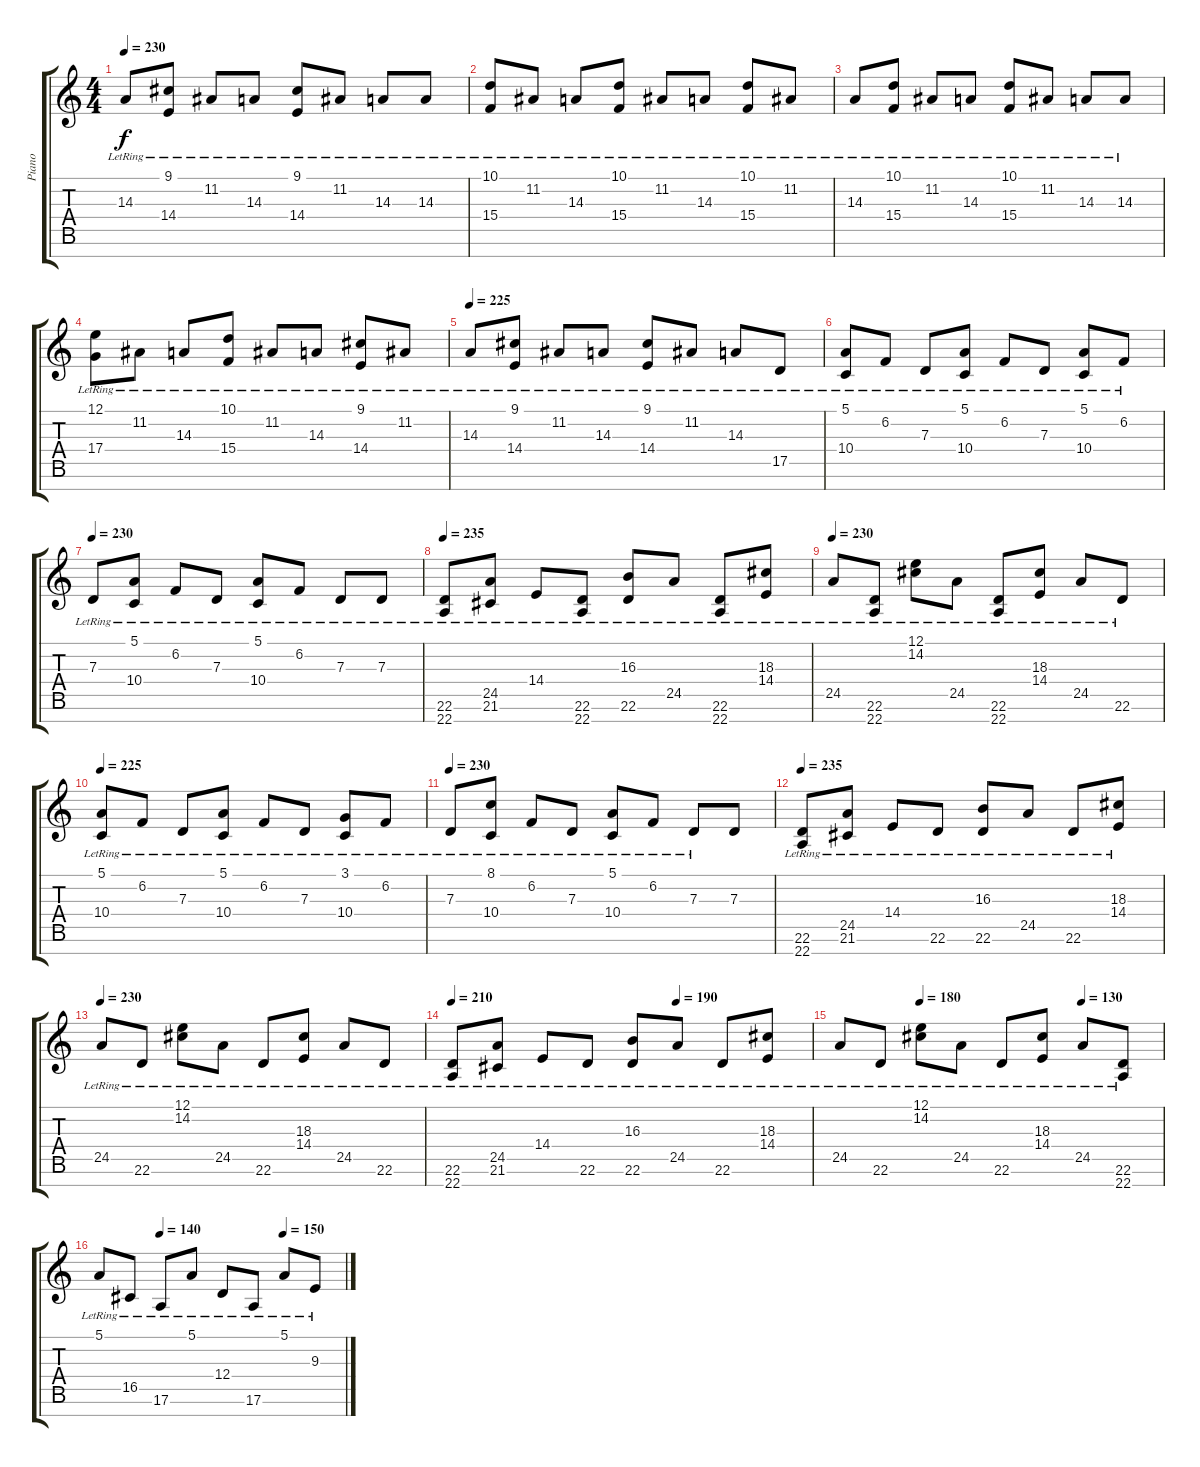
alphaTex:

\track ("Piano" "Piano") {instrument acousticgrandpiano}
\staff {score tabs}
\tuning (E4 B3 G3 D3 A2 E2 B1) {hide}
\ts (4 4)
\tempo 230
\clef g2
\ks c
14.3{lr}.8{dy f} (9.1{lr} 14.4{lr}).8 11.2{lr}.8 14.3{lr}.8 (9.1{lr} 14.4{lr}).8 11.2{lr}.8 14.3{lr}.8 14.3{lr}.8 |
(10.1{lr} 15.4{lr}).8 11.2{lr}.8 14.3{lr}.8 (10.1{lr} 15.4{lr}).8 11.2{lr}.8 14.3{lr}.8 (10.1{lr} 15.4{lr}).8 11.2{lr}.8 |
14.3{lr}.8 (10.1{lr} 15.4{lr}).8 11.2{lr}.8 14.3{lr}.8 (10.1{lr} 15.4{lr}).8 11.2{lr}.8 14.3{lr}.8 14.3{lr}.8 |
(12.1{lr} 17.4{lr}).8 11.2{lr}.8 14.3{lr}.8 (10.1{lr} 15.4{lr}).8 11.2{lr}.8 14.3{lr}.8 (9.1{lr} 14.4{lr}).8 11.2{lr}.8 |
\tempo 225
14.3{lr}.8 (9.1{lr} 14.4{lr}).8 11.2{lr}.8 14.3{lr}.8 (9.1{lr} 14.4{lr}).8 11.2{lr}.8 14.3{lr}.8 17.5{lr}.8 |
(5.1{lr} 10.4{lr}).8 6.2{lr}.8 7.3{lr}.8 (5.1{lr} 10.4{lr}).8 6.2{lr}.8 7.3{lr}.8 (5.1{lr} 10.4{lr}).8 6.2{lr}.8 |
\tempo 230
7.3{lr}.8 (5.1{lr} 10.4{lr}).8 6.2{lr}.8 7.3{lr}.8 (5.1{lr} 10.4{lr}).8 6.2{lr}.8 7.3{lr}.8 7.3{lr}.8 |
\tempo 235
(22.6{lr} 22.7{lr}).8 (24.5{lr} 21.6{lr}).8 14.4{lr}.8 (22.6{lr} 22.7{lr}).8 (16.3{lr} 22.6{lr}).8 24.5{lr}.8 (22.6{lr} 22.7{lr}).8 (18.3{lr} 14.4{lr}).8 |
\tempo 230
24.5{lr}.8 (22.6{lr} 22.7{lr}).8 (12.1{lr} 14.2{lr}).8 24.5{lr}.8 (22.6{lr} 22.7{lr}).8 (18.3{lr} 14.4{lr}).8 24.5{lr}.8 22.6{lr}.8 |
\tempo 225
(5.1{lr} 10.4{lr}).8 6.2{lr}.8 7.3{lr}.8 (5.1{lr} 10.4{lr}).8 6.2{lr}.8 7.3{lr}.8 (3.1{lr} 10.4{lr}).8 6.2{lr}.8 |
\tempo 230
7.3{lr}.8 (8.1{lr} 10.4{lr}).8 6.2{lr}.8 7.3{lr}.8 (5.1{lr} 10.4{lr}).8 6.2{lr}.8 7.3{lr}.8 7.3.8 |
\tempo 235
(22.6{lr} 22.7{lr}).8 (24.5{lr} 21.6{lr}).8 14.4{lr}.8 22.6{lr}.8 (16.3{lr} 22.6{lr}).8 24.5{lr}.8 22.6{lr}.8 (18.3{lr} 14.4{lr}).8 |
\tempo 230
24.5{lr}.8 22.6{lr}.8 (12.1{lr} 14.2{lr}).8 24.5{lr}.8 22.6{lr}.8 (18.3{lr} 14.4{lr}).8 24.5{lr}.8 22.6{lr}.8 |
\tempo 210
\tempo (190 0.625)
(22.6{lr} 22.7{lr}).8 (24.5{lr} 21.6{lr}).8 14.4{lr}.8 22.6{lr}.8 (16.3{lr} 22.6{lr}).8 24.5{lr}.8 22.6{lr}.8 (18.3{lr} 14.4{lr}).8 |
\tempo (180 0.25)
\tempo (130 0.75)
24.5{lr}.8 22.6{lr}.8 (12.1{lr} 14.2{lr}).8 24.5{lr}.8 22.6{lr}.8 (18.3{lr} 14.4{lr}).8 24.5{lr}.8 (22.6{lr} 22.7{lr}).8 |
\tempo (140 0.25)
\tempo (150 0.75)
5.1{lr}.8 16.5{lr}.8 17.6{lr}.8 5.1{lr}.8 12.4{lr}.8 17.6{lr}.8 5.1{lr}.8 9.3{lr}.8
